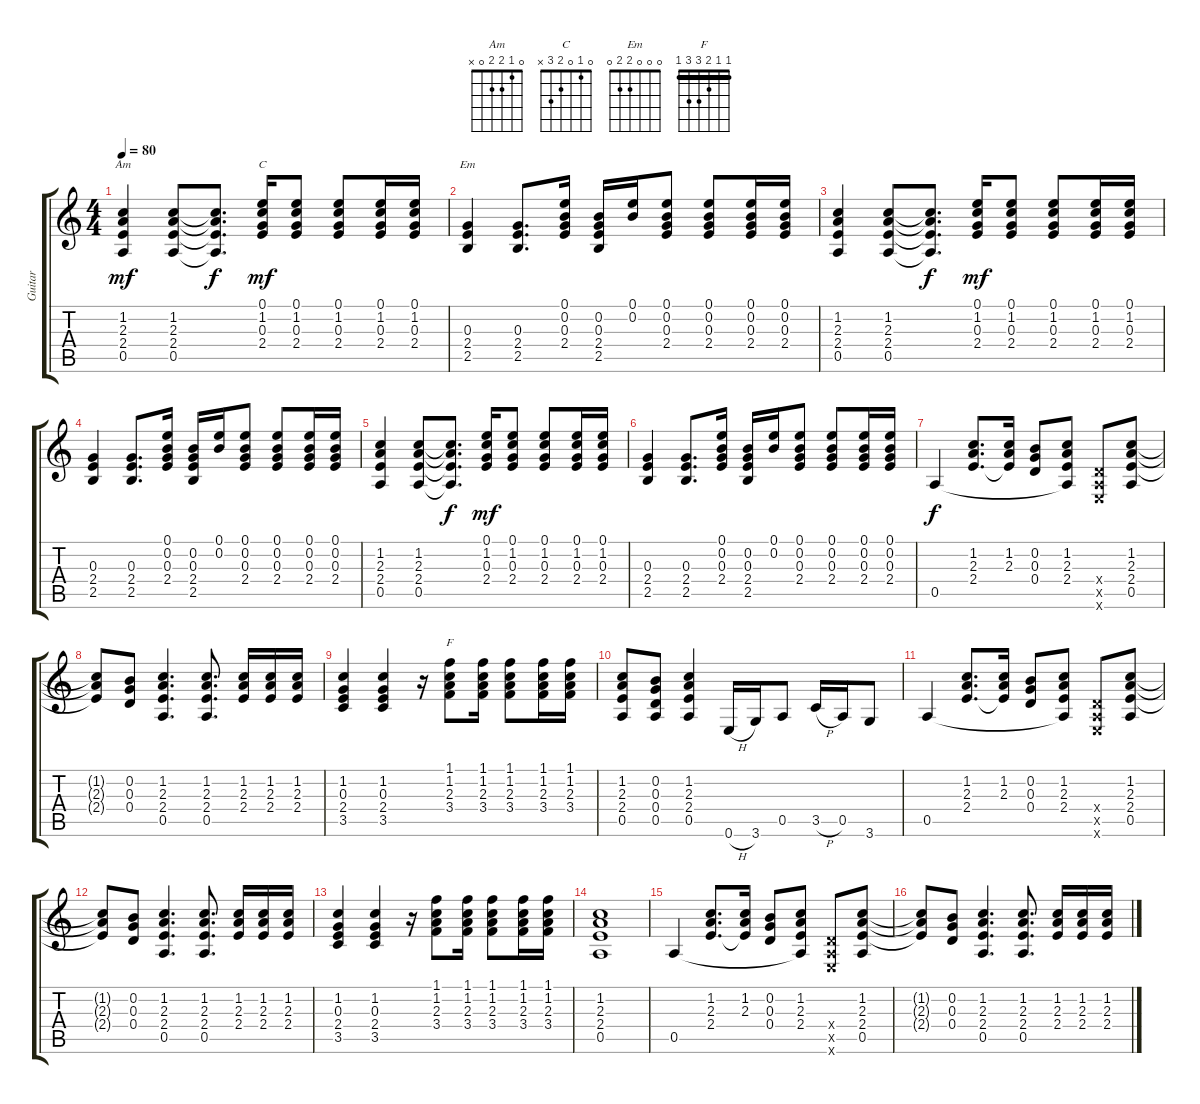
\track ("Guitar" "Guitar") {instrument acousticguitarsteel}
\staff {score tabs}
\tuning (E4 B3 G3 D3 A2 E2) {hide}
\chord ("Am" 0 1 2 2 0 x)
\chord ("C" 0 1 0 2 3 x)
\chord ("Em" 0 0 0 2 2 0)
\chord ("F" 1 1 2 3 3 1) {barre 1}
\ts (4 4)
\tempo 80
\clef g2
\ks c
(1.2 2.3 2.4 0.5).4{ch "Am" dy mf} (1.2 2.3 2.4 0.5).8 (1.2{t} 2.3{t} 2.4{t} 0.5{t}).8{d dy f} (0.1 1.2 0.3 2.4).16{ch "C" dy mf} (0.1 1.2 0.3 2.4).8 (0.1 1.2 0.3 2.4).8 (0.1 1.2 0.3 2.4).16 (0.1 1.2 0.3 2.4).16 |
(0.3 2.4 2.5).4{ch "Em"} (0.3 2.4 2.5).8{d} (0.1 0.2 0.3 2.4).16 (0.2 0.3 2.4 2.5).16 (0.1 0.2).16 (0.1 0.2 0.3 2.4).8 (0.1 0.2 0.3 2.4).8 (0.1 0.2 0.3 2.4).16 (0.1 0.2 0.3 2.4).16 |
(1.2 2.3 2.4 0.5).4 (1.2 2.3 2.4 0.5).8 (1.2{t} 2.3{t} 2.4{t} 0.5{t}).8{d dy f} (0.1 1.2 0.3 2.4).16{dy mf} (0.1 1.2 0.3 2.4).8 (0.1 1.2 0.3 2.4).8 (0.1 1.2 0.3 2.4).16 (0.1 1.2 0.3 2.4).16 |
(0.3 2.4 2.5).4 (0.3 2.4 2.5).8{d} (0.1 0.2 0.3 2.4).16 (0.2 0.3 2.4 2.5).16 (0.1 0.2).16 (0.1 0.2 0.3 2.4).8 (0.1 0.2 0.3 2.4).8 (0.1 0.2 0.3 2.4).16 (0.1 0.2 0.3 2.4).16 |
(1.2 2.3 2.4 0.5).4 (1.2 2.3 2.4 0.5).8 (1.2{t} 2.3{t} 2.4{t} 0.5{t}).8{d dy f} (0.1 1.2 0.3 2.4).16{dy mf} (0.1 1.2 0.3 2.4).8 (0.1 1.2 0.3 2.4).8 (0.1 1.2 0.3 2.4).16 (0.1 1.2 0.3 2.4).16 |
(0.3 2.4 2.5).4 (0.3 2.4 2.5).8{d} (0.1 0.2 0.3 2.4).16 (0.2 0.3 2.4 2.5).16 (0.1 0.2).16 (0.1 0.2 0.3 2.4).8 (0.1 0.2 0.3 2.4).8 (0.1 0.2 0.3 2.4).16 (0.1 0.2 0.3 2.4).16 |
0.5.4{dy f} (1.2 2.3 2.4).8{d} (1.2 2.3 2.4{t}).16 (0.2 0.3 0.4).8 (1.2 2.3 2.4 0.5{t}).8 (0.4{x} 0.5{x} 0.6{x}).8 (1.2 2.3 2.4 0.5).8 |
(1.2{t} 2.3{t} 2.4{t}).8 (0.2 0.3 0.4).8 (1.2 2.3 2.4 0.5).4{d} (1.2 2.3 2.4 0.5).8{d} (1.2 2.3 2.4).16 (1.2 2.3 2.4).16 (1.2 2.3 2.4).16 |
(1.2 0.3 2.4 3.5).4 (1.2 0.3 2.4 3.5).4 r.16 (1.1 1.2 2.3 3.4).8{ch "F"} (1.1 1.2 2.3 3.4).16 (1.1 1.2 2.3 3.4).8 (1.1 1.2 2.3 3.4).16 (1.1 1.2 2.3 3.4).16 |
(1.2 2.3 2.4 0.5).8 (0.2 0.3 0.4 0.5).8 (1.2 2.3 2.4 0.5).4 0.6{h}.16 3.6.16 0.5.8 3.5{h}.16 0.5.16 3.6.8 |
0.5.4 (1.2 2.3 2.4).8{d} (1.2 2.3 2.4{t}).16 (0.2 0.3 0.4).8 (1.2 2.3 2.4 0.5{t}).8 (0.4{x} 0.5{x} 0.6{x}).8 (1.2 2.3 2.4 0.5).8 |
(1.2{t} 2.3{t} 2.4{t}).8 (0.2 0.3 0.4).8 (1.2 2.3 2.4 0.5).4{d} (1.2 2.3 2.4 0.5).8{d} (1.2 2.3 2.4).16 (1.2 2.3 2.4).16 (1.2 2.3 2.4).16 |
(1.2 0.3 2.4 3.5).4 (1.2 0.3 2.4 3.5).4 r.16 (1.1 1.2 2.3 3.4).8 (1.1 1.2 2.3 3.4).16 (1.1 1.2 2.3 3.4).8 (1.1 1.2 2.3 3.4).16 (1.1 1.2 2.3 3.4).16 |
(1.2 2.3 2.4 0.5).1 |
0.5.4 (1.2 2.3 2.4).8{d} (1.2 2.3 2.4{t}).16 (0.2 0.3 0.4).8 (1.2 2.3 2.4 0.5{t}).8 (0.4{x} 0.5{x} 0.6{x}).8 (1.2 2.3 2.4 0.5).8 |
(1.2{t} 2.3{t} 2.4{t}).8 (0.2 0.3 0.4).8 (1.2 2.3 2.4 0.5).4{d} (1.2 2.3 2.4 0.5).8{d} (1.2 2.3 2.4).16 (1.2 2.3 2.4).16 (1.2 2.3 2.4).16
